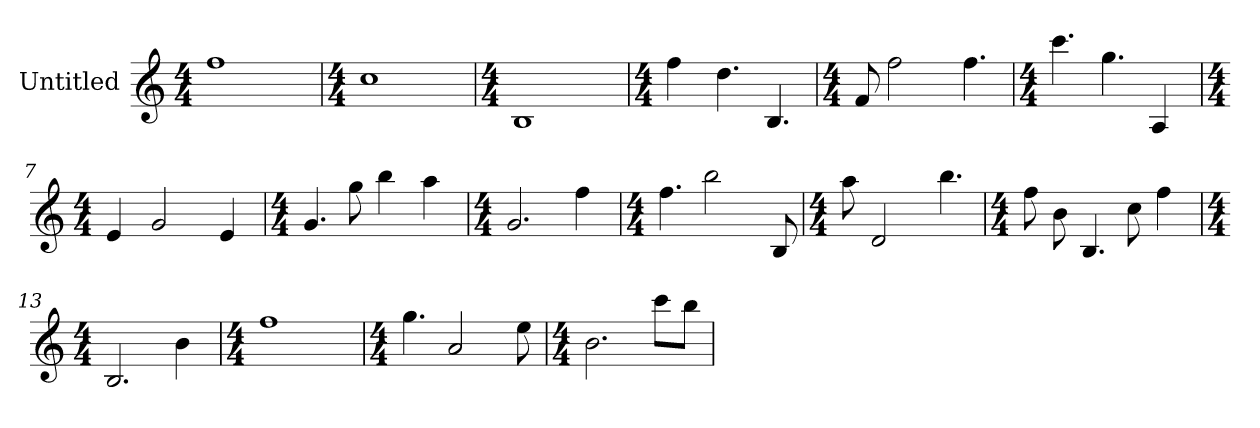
**kern
*part1
*staff1
*I"Untitled
*k[]
*C:
*M4/4
=1
1ff
=2
*k[]
*C:
*M4/4
1cc
=3
*k[]
*C:
*M4/4
1B
=4
*k[]
*C:
*M4/4
4ff
!LO:N:vis=4.
4dd
!LO:N:vis=4.
4B
=5
*k[]
*C:
*M4/4
8f
2ff
!LO:N:vis=4.
4ff
=6
*k[]
*C:
*M4/4
!LO:N:vis=4.
4ccc
!LO:N:vis=4.
4gg
4A
=7
*k[]
*C:
*M4/4
4e
2g
4e
=8
*k[]
*C:
*M4/4
!LO:N:vis=4.
4g
8gg
4bb
4aa
=9
*k[]
*C:
*M4/4
!LO:N:vis=2.
2g
4ff
=10
*k[]
*C:
*M4/4
!LO:N:vis=4.
4ff
2bb
8B
=11
*k[]
*C:
*M4/4
8aa
2d
!LO:N:vis=4.
4bb
=12
*k[]
*C:
*M4/4
8ff
8b
!LO:N:vis=4.
4B
8cc
4ff
=13
*k[]
*C:
*M4/4
!LO:N:vis=2.
2B
4b
=14
*k[]
*C:
*M4/4
1ff
=15
*k[]
*C:
*M4/4
!LO:N:vis=4.
4gg
2a
8ee
=16
*k[]
*C:
*M4/4
!LO:N:vis=2.
2b
8cccL
8bbJ
=
*-
